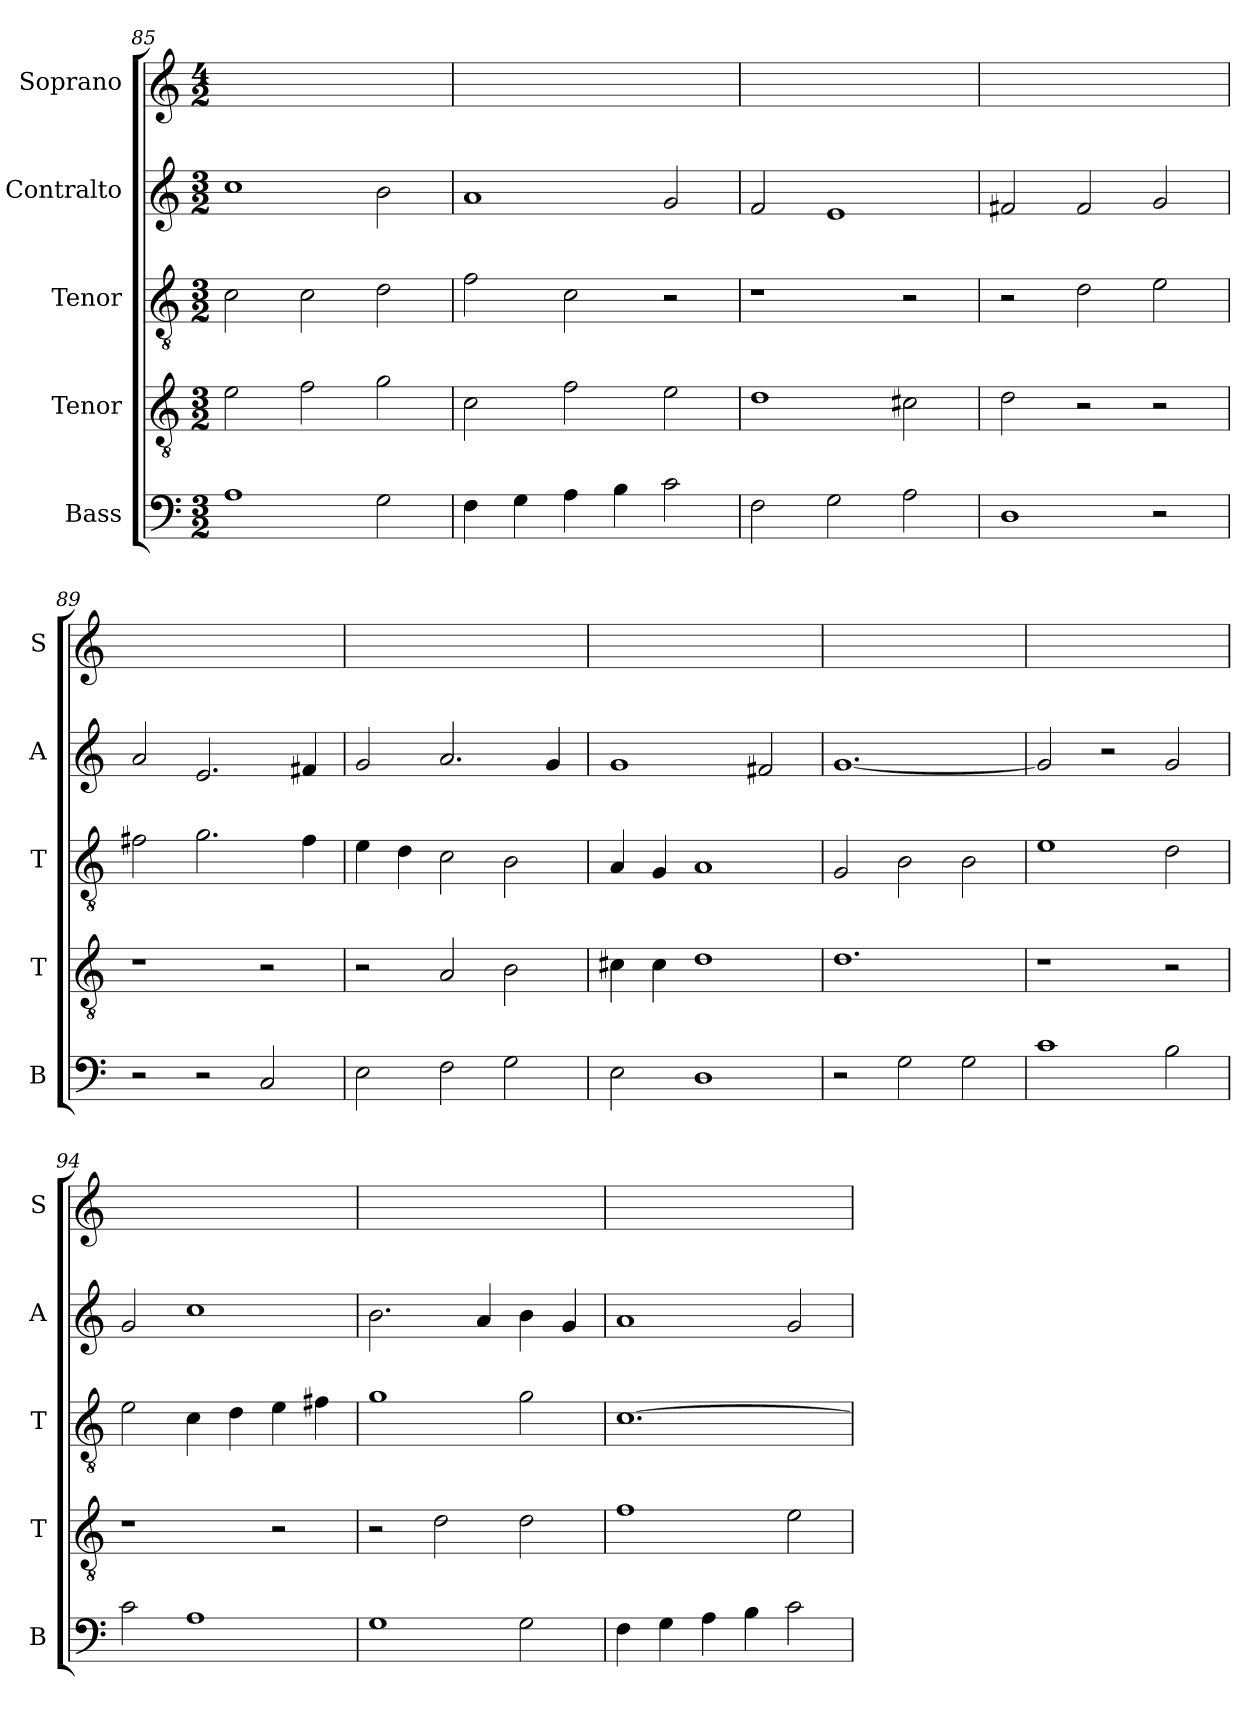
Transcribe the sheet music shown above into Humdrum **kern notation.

**kern	**kern	**kern	**kern	**kern
*part5	*part4	*part3	*part2	*part1
*staff5	*staff4	*staff3	*staff2	*staff1
*I"Bass	*I"Tenor	*I"Tenor	*I"Contralto	*I"Soprano
*I'B	*I'T	*I'T	*I'A	*I'S
*clefF4	*clefGv2	*clefGv2	*clefG2	*clefG2
*k[]	*k[]	*k[]	*k[]	*k[]
*G:mix	*G:mix	*G:mix	*G:mix	*G:mix
*M3/2	*M3/2	*M3/2	*M3/2	*M4/2
=85	=85	=85	=85	=85
1A	2e	2c	1cc	1.ryy
.	2f	2c	.	.
2G	2g	2d	2b	.
=86	=86	=86	=86	=86
4F	2c	2f	1a	1.ryy
4G	.	.	.	.
4A	2f	2c	.	.
4B	.	.	.	.
2c	2e	2r	2g	.
=87	=87	=87	=87	=87
2F	1d	1r	2f	1.ryy
2G	.	.	1e	.
2A	2c#X	2r	.	.
=88	=88	=88	=88	=88
1D	2d	2r	2f#X	1.ryy
.	2r	2d	2f#	.
2r	2r	2e	2g	.
=89	=89	=89	=89	=89
2r	1r	2f#X	2a	1.ryy
2r	.	2.g	2.e	.
2C	2r	.	.	.
.	.	4f#	4f#X	.
=90	=90	=90	=90	=90
2E	2r	4e	2g	1.ryy
.	.	4d	.	.
2F	2A	2c	2.a	.
2G	2B	2B	.	.
.	.	.	4g	.
=91	=91	=91	=91	=91
2E	4c#X	4A	1g	1.ryy
.	4c#	4G	.	.
1D	1d	1A	.	.
.	.	.	2f#X	.
=92	=92	=92	=92	=92
2r	1.d	2G	[1.g	1.ryy
2G	.	2B	.	.
2G	.	2B	.	.
=93	=93	=93	=93	=93
1c	1r	1e	2g]	1.ryy
.	.	.	2r	.
2B	2r	2d	2g	.
=94	=94	=94	=94	=94
2c	1r	2e	2g	1.ryy
1A	.	4c	1cc	.
.	.	4d	.	.
.	2r	4e	.	.
.	.	4f#X	.	.
=95	=95	=95	=95	=95
1G	2r	1g	2.b	1.ryy
.	2d	.	.	.
.	.	.	4a	.
2G	2d	2g	4b	.
.	.	.	4g	.
=96	=96	=96	=96	=96
4F	1f	[1.c	1a	1.ryy
4G	.	.	.	.
4A	.	.	.	.
4B	.	.	.	.
2c	2e	.	2g	.
=	=	=	=	=
*-	*-	*-	*-	*-
